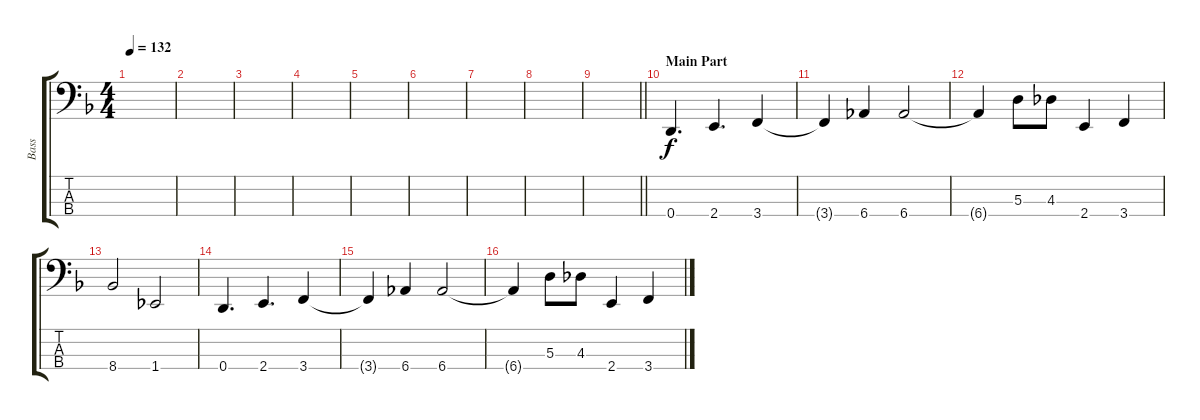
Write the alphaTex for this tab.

\track ("Bass" "Bass") {instrument electricbassfinger}
\staff {score tabs}
\tuning (G2 D2 A1 D1) {hide}
\ts (4 4)
\tempo 132
\clef f4
\ks dminor
|
|
|
|
|
|
|
|
\barLineRight lightlight
|
\section ("" "Main Part")
0.4.4{d} 2.4.4{d} 3.4.4 |
3.4{t}.4 6.4.4 6.4.2 |
6.4{t}.4 5.3.8 4.3.8 2.4.4 3.4.4 |
8.4.2 1.4.2 |
0.4.4{d} 2.4.4{d} 3.4.4 |
3.4{t}.4 6.4.4 6.4.2 |
6.4{t}.4 5.3.8 4.3.8 2.4.4 3.4.4
